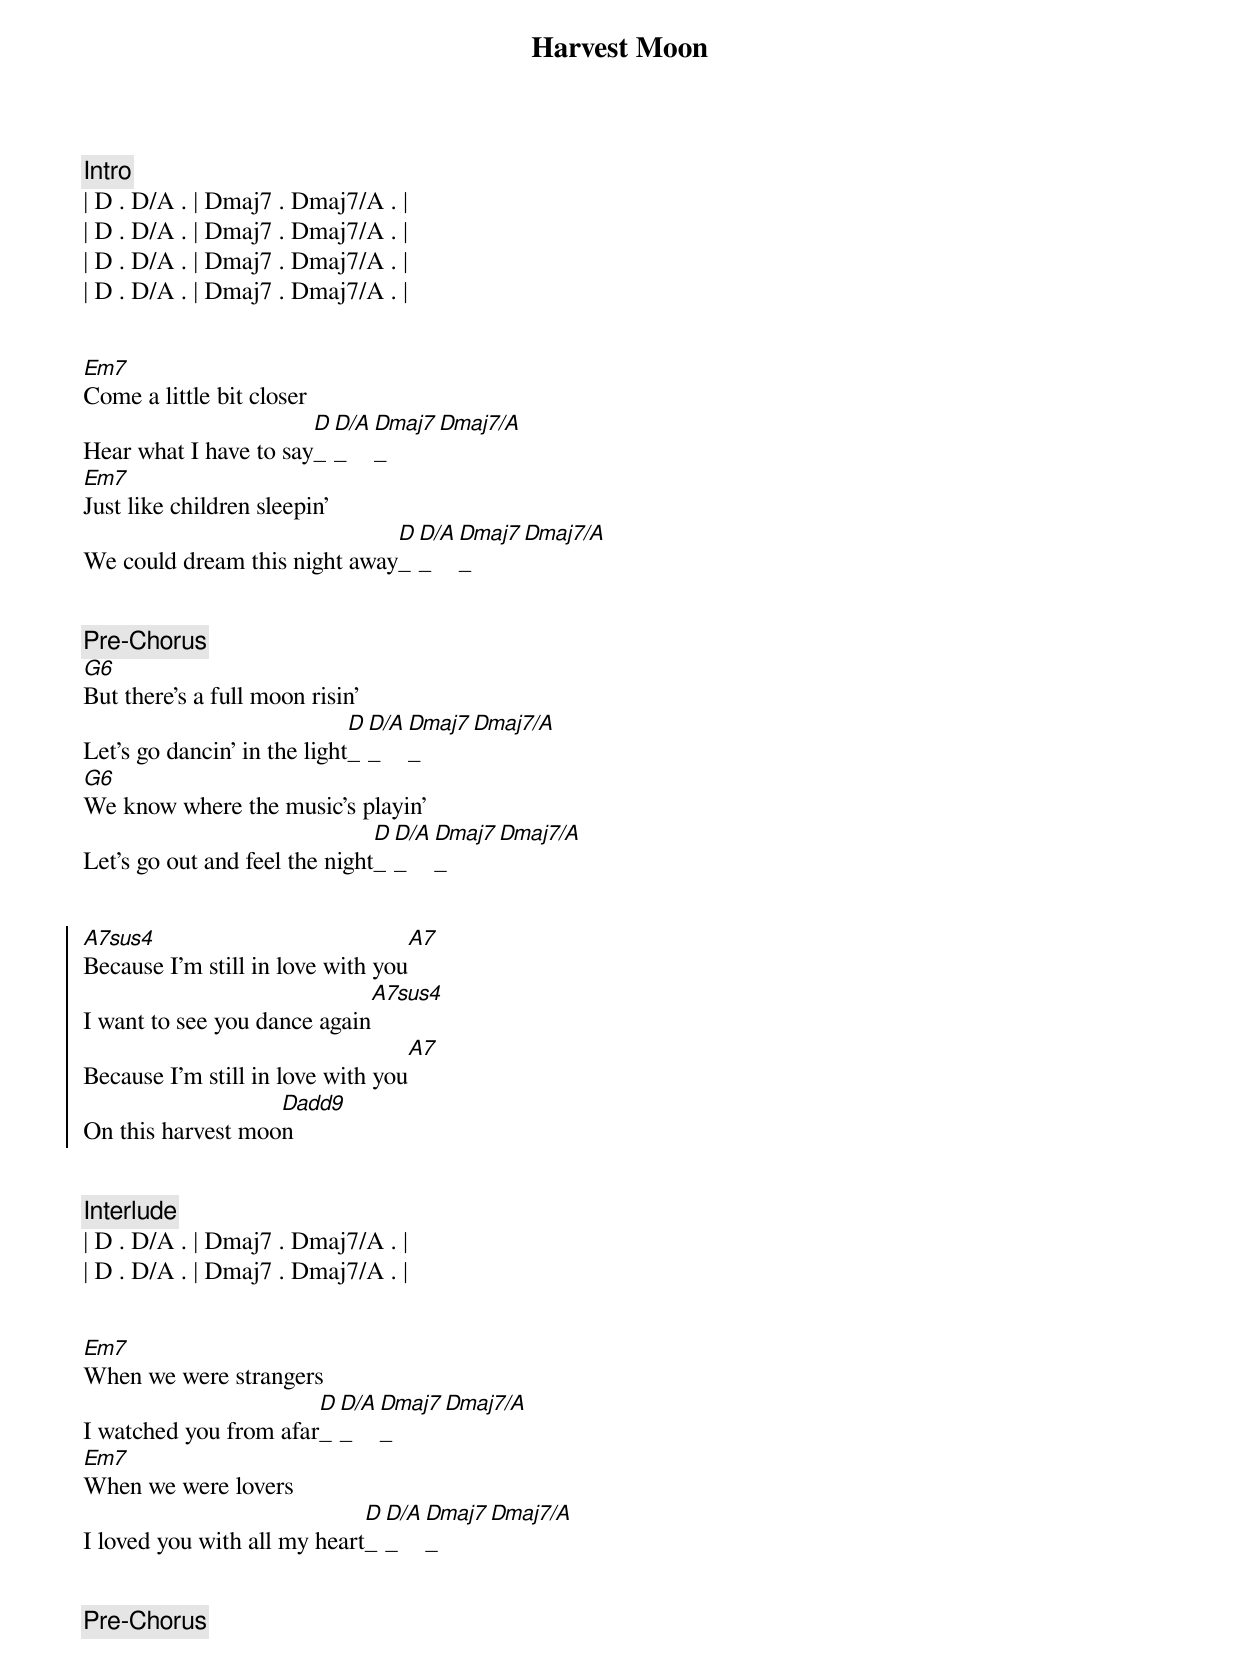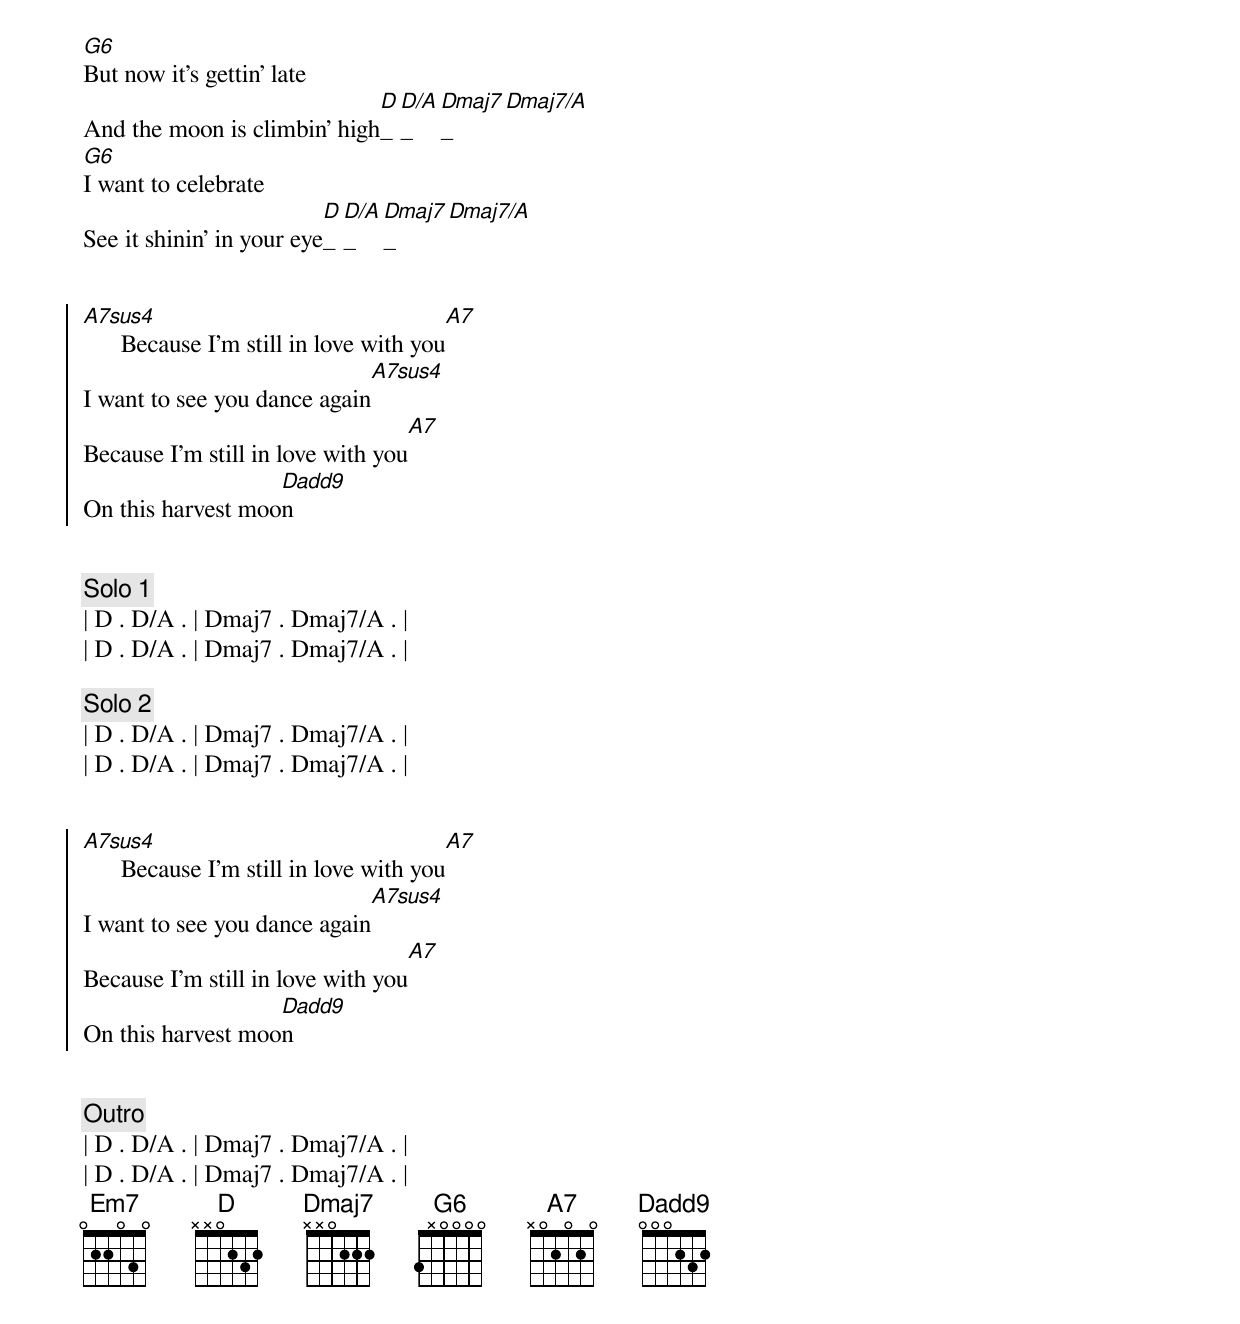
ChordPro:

{title: Harvest Moon}
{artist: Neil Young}
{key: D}
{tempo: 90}
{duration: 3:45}


{comment: Intro}
| D . D/A . | Dmaj7 . Dmaj7/A . |
| D . D/A . | Dmaj7 . Dmaj7/A . |
| D . D/A . | Dmaj7 . Dmaj7/A . |
| D . D/A . | Dmaj7 . Dmaj7/A . |


{start_of_verse}
[Em7]Come a little bit closer
Hear what I have to say[D]_[D/A]_[Dmaj7]_[Dmaj7/A]
[Em7]Just like children sleepin'
We could dream this night away[D]_[D/A]_[Dmaj7]_[Dmaj7/A]
{end_of_verse}


{comment: Pre-Chorus}
[G6]But there's a full moon risin'
Let's go dancin' in the light[D]_[D/A]_[Dmaj7]_[Dmaj7/A]
[G6]We know where the music's playin'
Let's go out and feel the night[D]_[D/A]_[Dmaj7]_[Dmaj7/A]


{start_of_chorus}
[A7sus4]Because I'm still in love with you[A7]
I want to see you dance again[A7sus4]
Because I'm still in love with you[A7]
On this harvest moo[Dadd9]n
{end_of_chorus}


{comment: Interlude}
| D . D/A . | Dmaj7 . Dmaj7/A . |
| D . D/A . | Dmaj7 . Dmaj7/A . |


{start_of_verse}
[Em7]When we were strangers
I watched you from afar[D]_[D/A]_[Dmaj7]_[Dmaj7/A]
[Em7]When we were lovers
I loved you with all my heart[D]_[D/A]_[Dmaj7]_[Dmaj7/A]
{end_of_verse}


{comment: Pre-Chorus}
[G6]But now it's gettin' late
And the moon is climbin' high[D]_[D/A]_[Dmaj7]_[Dmaj7/A]
[G6]I want to celebrate
See it shinin' in your eye[D]_[D/A]_[Dmaj7]_[Dmaj7/A]


{start_of_chorus}
[A7sus4]      Because I'm still in love with you[A7]
I want to see you dance again[A7sus4]
Because I'm still in love with you[A7]
On this harvest moo[Dadd9]n
{end_of_chorus}


{comment: Solo 1}
| D . D/A . | Dmaj7 . Dmaj7/A . |
| D . D/A . | Dmaj7 . Dmaj7/A . |

{comment: Solo 2}
| D . D/A . | Dmaj7 . Dmaj7/A . |
| D . D/A . | Dmaj7 . Dmaj7/A . |


{start_of_chorus}
[A7sus4]      Because I'm still in love with you[A7]
I want to see you dance again[A7sus4]
Because I'm still in love with you[A7]
On this harvest moo[Dadd9]n
{end_of_chorus}


{comment: Outro}
| D . D/A . | Dmaj7 . Dmaj7/A . |
| D . D/A . | Dmaj7 . Dmaj7/A . |
